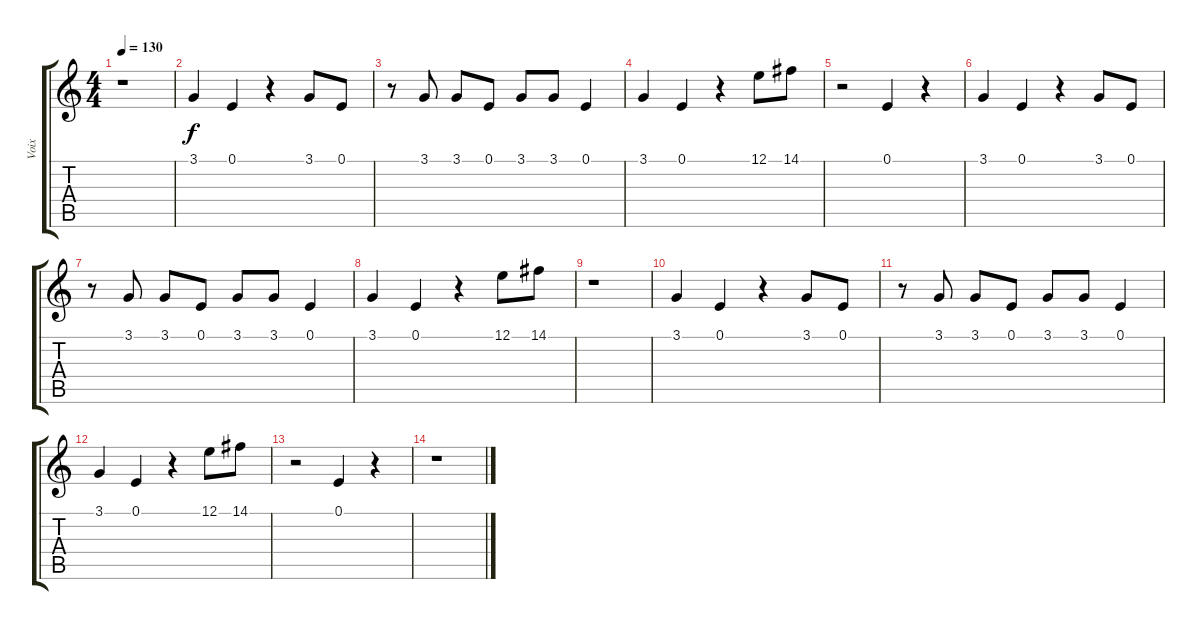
\track ("Voix" "Voix") {instrument voiceoohs}
\staff {score tabs}
\tuning (E4 B3 G3 D3 A2 E2) {hide}
\ts (4 4)
\tempo 130
\clef g2
\ks c
r.1{dy f} |
3.1.4 0.1.4 r.4 3.1.8 0.1.8 |
r.8 3.1.8 3.1.8 0.1.8 3.1.8 3.1.8 0.1.4 |
3.1.4 0.1.4 r.4 12.1.8 14.1.8 |
r.2 0.1.4 r.4 |
3.1.4 0.1.4 r.4 3.1.8 0.1.8 |
r.8 3.1.8 3.1.8 0.1.8 3.1.8 3.1.8 0.1.4 |
3.1.4 0.1.4 r.4 12.1.8 14.1.8 |
r.1 |
3.1.4 0.1.4 r.4 3.1.8 0.1.8 |
r.8 3.1.8 3.1.8 0.1.8 3.1.8 3.1.8 0.1.4 |
3.1.4 0.1.4 r.4 12.1.8 14.1.8 |
r.2 0.1.4 r.4 |
r.1
